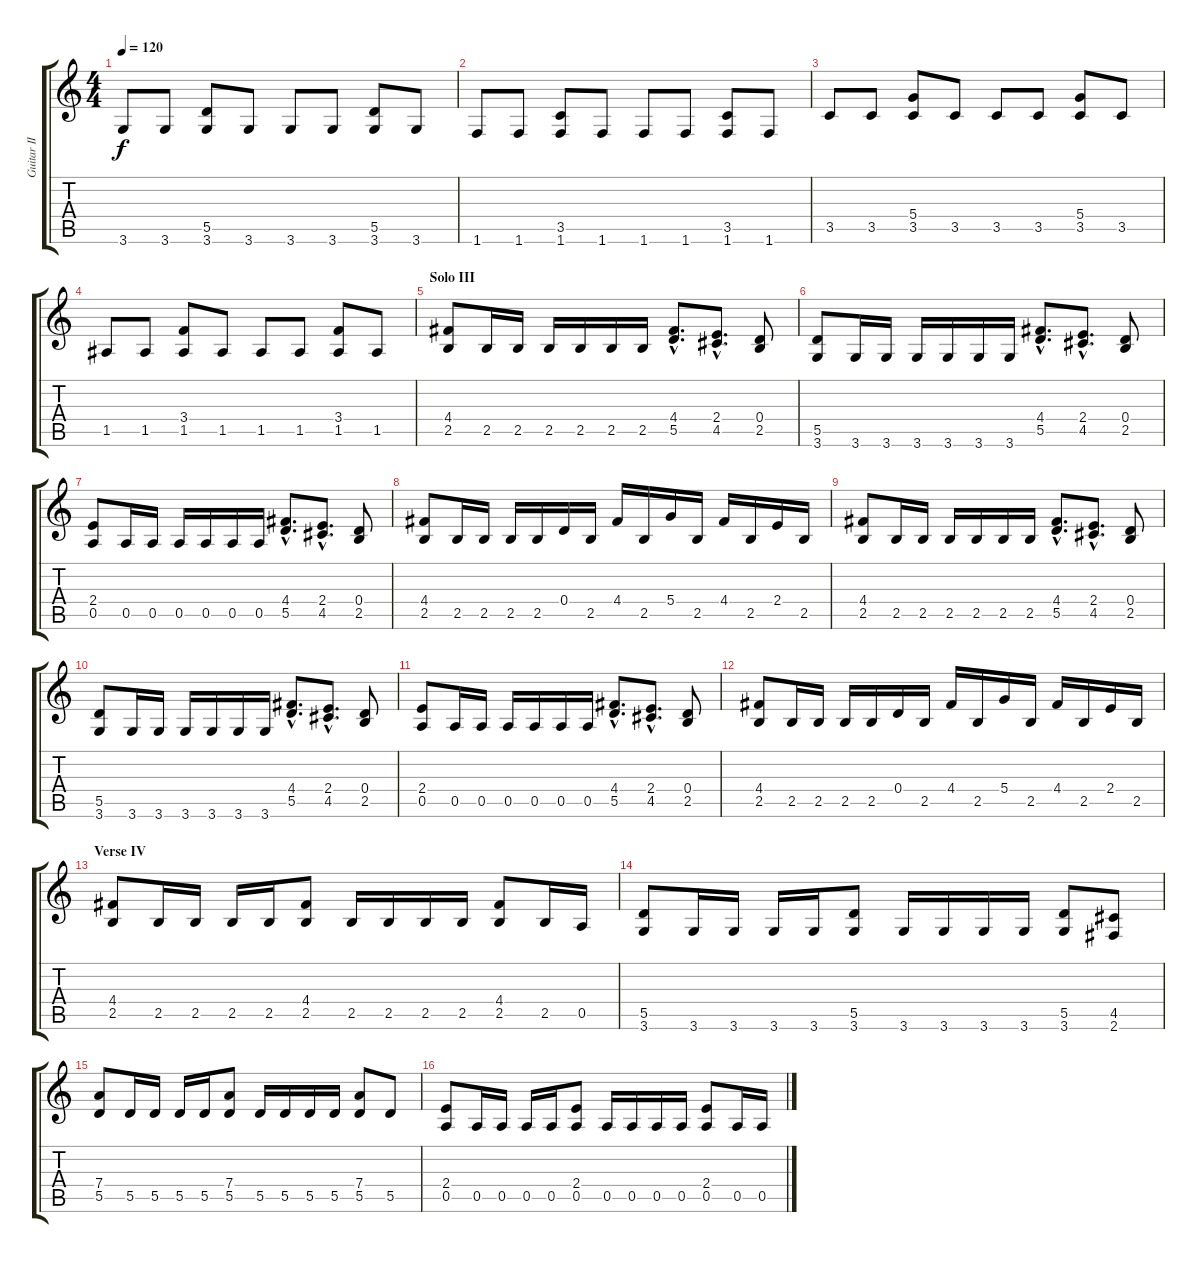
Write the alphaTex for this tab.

\track ("Guitar II" "Guitar II") {instrument distortionguitar}
\staff {score tabs}
\tuning (E4 B3 G3 D3 A2 E2) {hide}
\ts (4 4)
\tempo 120
\clef g2
\ks c
3.6.8{dy f} 3.6.8 (5.5 3.6).8 3.6.8 3.6.8 3.6.8 (5.5 3.6).8 3.6.8 |
1.6.8 1.6.8 (3.5 1.6).8 1.6.8 1.6.8 1.6.8 (3.5 1.6).8 1.6.8 |
3.5.8 3.5.8 (5.4 3.5).8 3.5.8 3.5.8 3.5.8 (5.4 3.5).8 3.5.8 |
1.5.8 1.5.8 (3.4 1.5).8 1.5.8 1.5.8 1.5.8 (3.4 1.5).8 1.5.8 |
\section ("" "Solo III")
(4.4 2.5).8 2.5.16 2.5.16 2.5.16 2.5.16 2.5.16 2.5.16 (4.4{hac} 5.5{hac}).8{d} (2.4{hac} 4.5{hac}).8{d} (0.4 2.5).8 |
(5.5 3.6).8 3.6.16 3.6.16 3.6.16 3.6.16 3.6.16 3.6.16 (4.4{hac} 5.5{hac}).8{d} (2.4{hac} 4.5{hac}).8{d} (0.4 2.5).8 |
(2.4 0.5).8 0.5.16 0.5.16 0.5.16 0.5.16 0.5.16 0.5.16 (4.4{hac} 5.5{hac}).8{d} (2.4{hac} 4.5{hac}).8{d} (0.4 2.5).8 |
(4.4 2.5).8 2.5.16 2.5.16 2.5.16 2.5.16 0.4.16 2.5.16 4.4.16 2.5.16 5.4.16 2.5.16 4.4.16 2.5.16 2.4.16 2.5.16 |
(4.4 2.5).8 2.5.16 2.5.16 2.5.16 2.5.16 2.5.16 2.5.16 (4.4{hac} 5.5{hac}).8{d} (2.4{hac} 4.5{hac}).8{d} (0.4 2.5).8 |
(5.5 3.6).8 3.6.16 3.6.16 3.6.16 3.6.16 3.6.16 3.6.16 (4.4{hac} 5.5{hac}).8{d} (2.4{hac} 4.5{hac}).8{d} (0.4 2.5).8 |
(2.4 0.5).8 0.5.16 0.5.16 0.5.16 0.5.16 0.5.16 0.5.16 (4.4{hac} 5.5{hac}).8{d} (2.4{hac} 4.5{hac}).8{d} (0.4 2.5).8 |
(4.4 2.5).8 2.5.16 2.5.16 2.5.16 2.5.16 0.4.16 2.5.16 4.4.16 2.5.16 5.4.16 2.5.16 4.4.16 2.5.16 2.4.16 2.5.16 |
\section ("" "Verse IV")
(4.4 2.5).8 2.5.16 2.5.16 2.5.16 2.5.16 (4.4 2.5).8 2.5.16 2.5.16 2.5.16 2.5.16 (4.4 2.5).8 2.5.16 0.5.16 |
(5.5 3.6).8 3.6.16 3.6.16 3.6.16 3.6.16 (5.5 3.6).8 3.6.16 3.6.16 3.6.16 3.6.16 (5.5 3.6).8 (4.5 2.6).8 |
(7.4 5.5).8 5.5.16 5.5.16 5.5.16 5.5.16 (7.4 5.5).8 5.5.16 5.5.16 5.5.16 5.5.16 (7.4 5.5).8 5.5.8 |
(2.4 0.5).8 0.5.16 0.5.16 0.5.16 0.5.16 (2.4 0.5).8 0.5.16 0.5.16 0.5.16 0.5.16 (2.4 0.5).8 0.5.16 0.5.16
